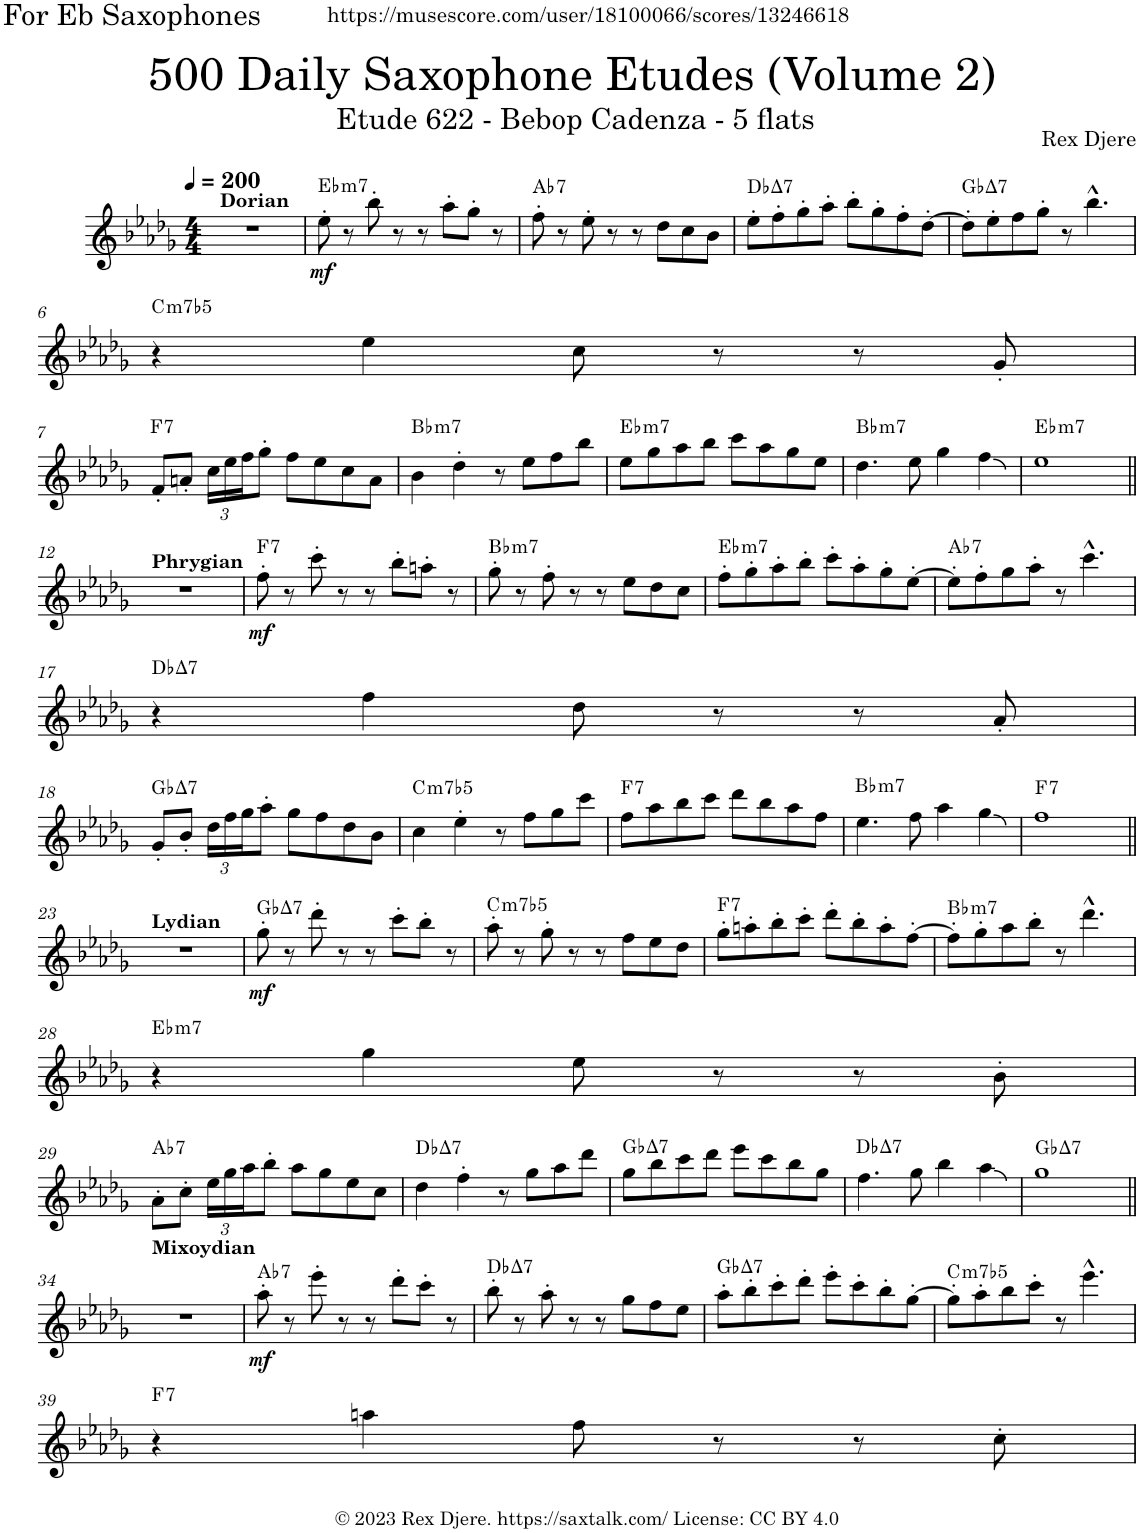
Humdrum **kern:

**kern	**dynam	**harte
*part1	*part1	*part1
*staff1	*staff1	*
*I"Alto Saxophone	*	*
*I'A. Sax.	*	*
*clefG2	*	*
*Trd5c9	*	*
*k[b-e-a-d-g-]	*	*
*M4/4	*	*
*MM200	*	*
=1	=1	=1
!LO:TX:a:B:t=Dorian	!	!
1r	.	.
=2	=2	=2
!	!LO:DY:b	!LO:H:kt=m7
8ee-'\	mf	Eb:min7
8r	.	.
8bb-'\	.	.
8r	.	.
8r	.	.
8aa-'\L	.	.
8gg-'\J	.	.
8r	.	.
=3	=3	=3
!	!	!LO:H:kt=7
8ff'\	.	Ab:7
8r	.	.
8ee-'\	.	.
8r	.	.
8r	.	.
8dd-\L	.	.
8cc\	.	.
8b-\J	.	.
=4	=4	=4
!	!	!LO:H:kt=7
8ee-'\L	.	Db:maj7
8ff'\	.	.
8gg-'\	.	.
8aa-'\J	.	.
8bb-'\L	.	.
8gg-'\	.	.
8ff'\	.	.
[8dd-'\J	.	.
=5	=5	=5
!	!	!LO:H:kt=7
8dd-'\L]	.	Gb:maj7
8ee-'\	.	.
8ff\	.	.
8gg-'\J	.	.
8r	.	.
4.bb-^^\	.	.
!!LO:LB:g=z
=6	=6	=6
!	!	!LO:H:kt=m7b5
4r	.	C:hdim7
4ee-\	.	.
8cc\	.	.
8r	.	.
8r	.	.
8g-'/	.	.
!!LO:LB:g=z
=7	=7	=7
!	!	!LO:H:kt=7
8f'/L	.	F:7
8an'/J	.	.
*Xbrackettup	*	*
24cc\LL	.	.
24ee-\	.	.
24ff\J	.	.
8gg-'\J	.	.
8ff\L	.	.
8ee-\	.	.
8cc\	.	.
8a\J	.	.
=8	=8	=8
!	!	!LO:H:kt=m7
4b-\	.	Bb:min7
4dd-'\	.	.
8r	.	.
8ee-\L	.	.
8ff\	.	.
8bb-\J	.	.
=9	=9	=9
!	!	!LO:H:kt=m7
8ee-\L	.	Eb:min7
8gg-\	.	.
8aa-\	.	.
8bb-\J	.	.
8ccc\L	.	.
8aa-\	.	.
8gg-\	.	.
8ee-\J	.	.
=10	=10	=10
!	!	!LO:H:kt=m7
4.dd-\	.	Bb:min7
8ee-\	.	.
4gg-\	.	.
4ff\	.	.
=11	=11	=11
!	!	!LO:H:kt=m7
1ee-	.	Eb:min7
!!LO:LB:g=z
=12||	=12||	=12||
!LO:TX:a:B:t=Phrygian	!	!
1r	.	.
=13	=13	=13
!	!LO:DY:b	!LO:H:kt=7
8ff'\	mf	F:7
8r	.	.
8ccc'\	.	.
8r	.	.
8r	.	.
8bb-'\L	.	.
8aan'\J	.	.
8r	.	.
=14	=14	=14
!	!	!LO:H:kt=m7
8gg-'\	.	Bb:min7
8r	.	.
8ff'\	.	.
8r	.	.
8r	.	.
8ee-\L	.	.
8dd-\	.	.
8cc\J	.	.
=15	=15	=15
!	!	!LO:H:kt=m7
8ff'\L	.	Eb:min7
8gg-'\	.	.
8aa-'\	.	.
8bb-'\J	.	.
8ccc'\L	.	.
8aa-'\	.	.
8gg-'\	.	.
[8ee-'\J	.	.
=16	=16	=16
!	!	!LO:H:kt=7
8ee-'\L]	.	Ab:7
8ff'\	.	.
8gg-\	.	.
8aa-'\J	.	.
8r	.	.
4.ccc^^\	.	.
!!LO:LB:g=z
=17	=17	=17
!	!	!LO:H:kt=7
4r	.	Db:maj7
4ff\	.	.
8dd-\	.	.
8r	.	.
8r	.	.
8a-'/	.	.
!!LO:LB:g=z
=18	=18	=18
!	!	!LO:H:kt=7
8g-'/L	.	Gb:maj7
8b-'/J	.	.
24dd-\LL	.	.
24ff\	.	.
24gg-\J	.	.
8aa-'\J	.	.
8gg-\L	.	.
8ff\	.	.
8dd-\	.	.
8b-\J	.	.
=19	=19	=19
!	!	!LO:H:kt=m7b5
4cc\	.	C:hdim7
4ee-'\	.	.
8r	.	.
8ff\L	.	.
8gg-\	.	.
8ccc\J	.	.
=20	=20	=20
!	!	!LO:H:kt=7
8ff\L	.	F:7
8aa-\	.	.
8bb-\	.	.
8ccc\J	.	.
8ddd-\L	.	.
8bb-\	.	.
8aa-\	.	.
8ff\J	.	.
=21	=21	=21
!	!	!LO:H:kt=m7
4.ee-\	.	Bb:min7
8ff\	.	.
4aa-\	.	.
4gg-\	.	.
=22	=22	=22
!	!	!LO:H:kt=7
1ff	.	F:7
!!LO:LB:g=z
=23||	=23||	=23||
!LO:TX:a:B:t=Lydian	!	!
1r	.	.
=24	=24	=24
!	!LO:DY:b	!LO:H:kt=7
8gg-'\	mf	Gb:maj7
8r	.	.
8ddd-'\	.	.
8r	.	.
8r	.	.
8ccc'\L	.	.
8bb-'\J	.	.
8r	.	.
=25	=25	=25
!	!	!LO:H:kt=m7b5
8aa-'\	.	C:hdim7
8r	.	.
8gg-'\	.	.
8r	.	.
8r	.	.
8ff\L	.	.
8ee-\	.	.
8dd-\J	.	.
=26	=26	=26
!	!	!LO:H:kt=7
8gg-'\L	.	F:7
8aan'\	.	.
8bb-'\	.	.
8ccc'\J	.	.
8ddd-'\L	.	.
8bb-'\	.	.
8aa'\	.	.
[8ff'\J	.	.
=27	=27	=27
!	!	!LO:H:kt=m7
8ff'\L]	.	Bb:min7
8gg-'\	.	.
8aa-\	.	.
8bb-'\J	.	.
8r	.	.
4.ddd-^^\	.	.
!!LO:LB:g=z
=28	=28	=28
!	!	!LO:H:kt=m7
4r	.	Eb:min7
4gg-\	.	.
8ee-\	.	.
8r	.	.
8r	.	.
8b-'\	.	.
!!LO:LB:g=z
=29	=29	=29
!	!	!LO:H:kt=7
8a-'\L	.	Ab:7
8cc'\J	.	.
24ee-\LL	.	.
24gg-\	.	.
24aa-\J	.	.
8bb-'\J	.	.
8aa-\L	.	.
8gg-\	.	.
8ee-\	.	.
8cc\J	.	.
=30	=30	=30
!	!	!LO:H:kt=7
4dd-\	.	Db:maj7
4ff'\	.	.
8r	.	.
8gg-\L	.	.
8aa-\	.	.
8ddd-\J	.	.
=31	=31	=31
!	!	!LO:H:kt=7
8gg-\L	.	Gb:maj7
8bb-\	.	.
8ccc\	.	.
8ddd-\J	.	.
8eee-\L	.	.
8ccc\	.	.
8bb-\	.	.
8gg-\J	.	.
=32	=32	=32
!	!	!LO:H:kt=7
4.ff\	.	Db:maj7
8gg-\	.	.
4bb-\	.	.
4aa-\	.	.
=33	=33	=33
!	!	!LO:H:kt=7
1gg-	.	Gb:maj7
!!LO:LB:g=z
=34||	=34||	=34||
!LO:TX:a:B:t=Mixoydian	!	!
1r	.	.
=35	=35	=35
!	!LO:DY:b	!LO:H:kt=7
8aa-'\	mf	Ab:7
8r	.	.
8eee-'\	.	.
8r	.	.
8r	.	.
8ddd-'\L	.	.
8ccc'\J	.	.
8r	.	.
=36	=36	=36
!	!	!LO:H:kt=7
8bb-'\	.	Db:maj7
8r	.	.
8aa-'\	.	.
8r	.	.
8r	.	.
8gg-\L	.	.
8ff\	.	.
8ee-\J	.	.
=37	=37	=37
!	!	!LO:H:kt=7
8aa-'\L	.	Gb:maj7
8bb-'\	.	.
8ccc'\	.	.
8ddd-'\J	.	.
8eee-'\L	.	.
8ccc'\	.	.
8bb-'\	.	.
[8gg-'\J	.	.
=38	=38	=38
!	!	!LO:H:kt=m7b5
8gg-'\L]	.	C:hdim7
8aa-'\	.	.
8bb-\	.	.
8ccc'\J	.	.
8r	.	.
4.eee-^^\	.	.
!!LO:LB:g=z
=39	=39	=39
!	!	!LO:H:kt=7
4r	.	F:7
4aan\	.	.
8ff\	.	.
8r	.	.
8r	.	.
8cc'\	.	.
=	=	=
*-	*-	*-
